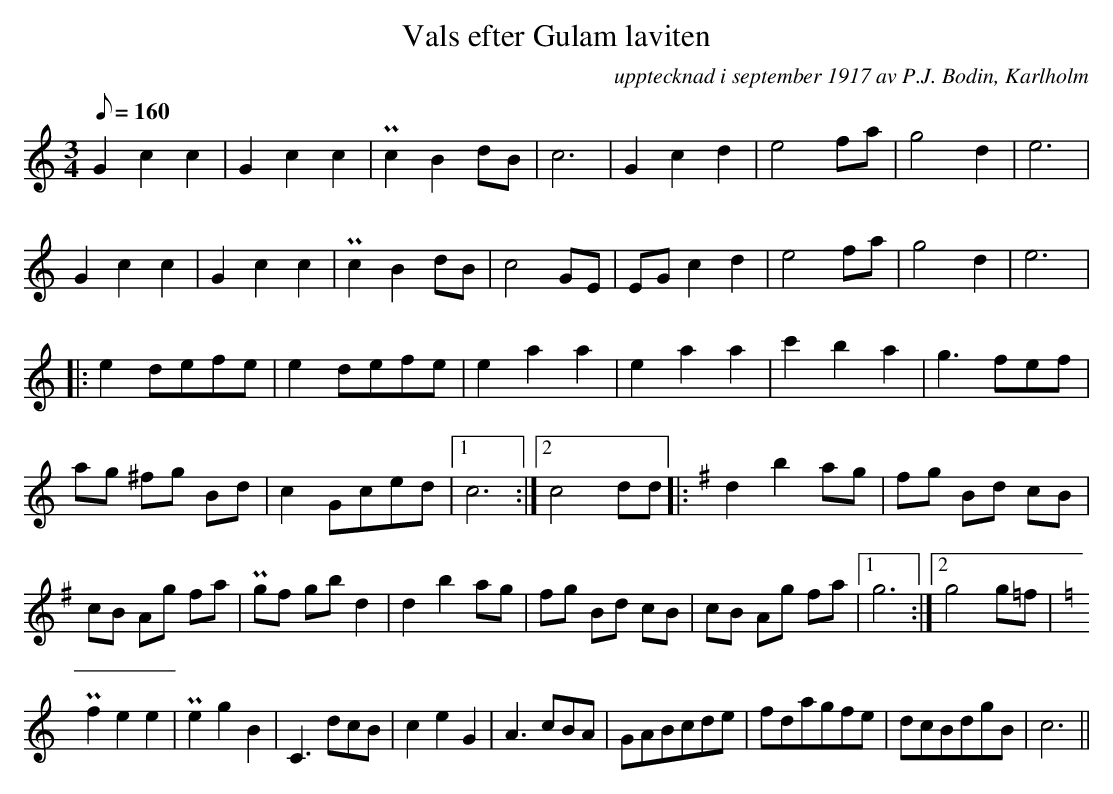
X:1
T:Vals efter Gulam laviten
O:upptecknad i september 1917 av P.J. Bodin, Karlholm
L:1/8
M:3/4
Q:160
K:C
G2 c2 c2 | G2 c2 c2 | Pc2 B2 dB | c6 | G2 c2 d2 | e4 fa | g4 d2 | e6 |
G2 c2 c2 | G2 c2 c2 | Pc2 B2 dB | c4 GE | EG c2 d2 | e4 fa | g4 d2 | e6 |:
e2 defe | e2 defe | e2 a2 a2 | e2 a2 a2 | c'2 b2 a2 | g3 fef |
ag ^fg Bd | c2 Gced |1 c6 :|2 c4 dd [K:G] |: d2 b2 ag | fg Bd cB |
cB Ag fa | Pgf gb d2 | d2 b2 ag | fg Bd cB | cB Ag fa |1 g6 :|2 g4 g=f | [K:C]
Pf2 e2 e2 | Pe2 g2 B2 | C3 dcB | c2 e2 G2 | A3 cBA | GABcde | fdagfe | dcBdgB | c6 ||
